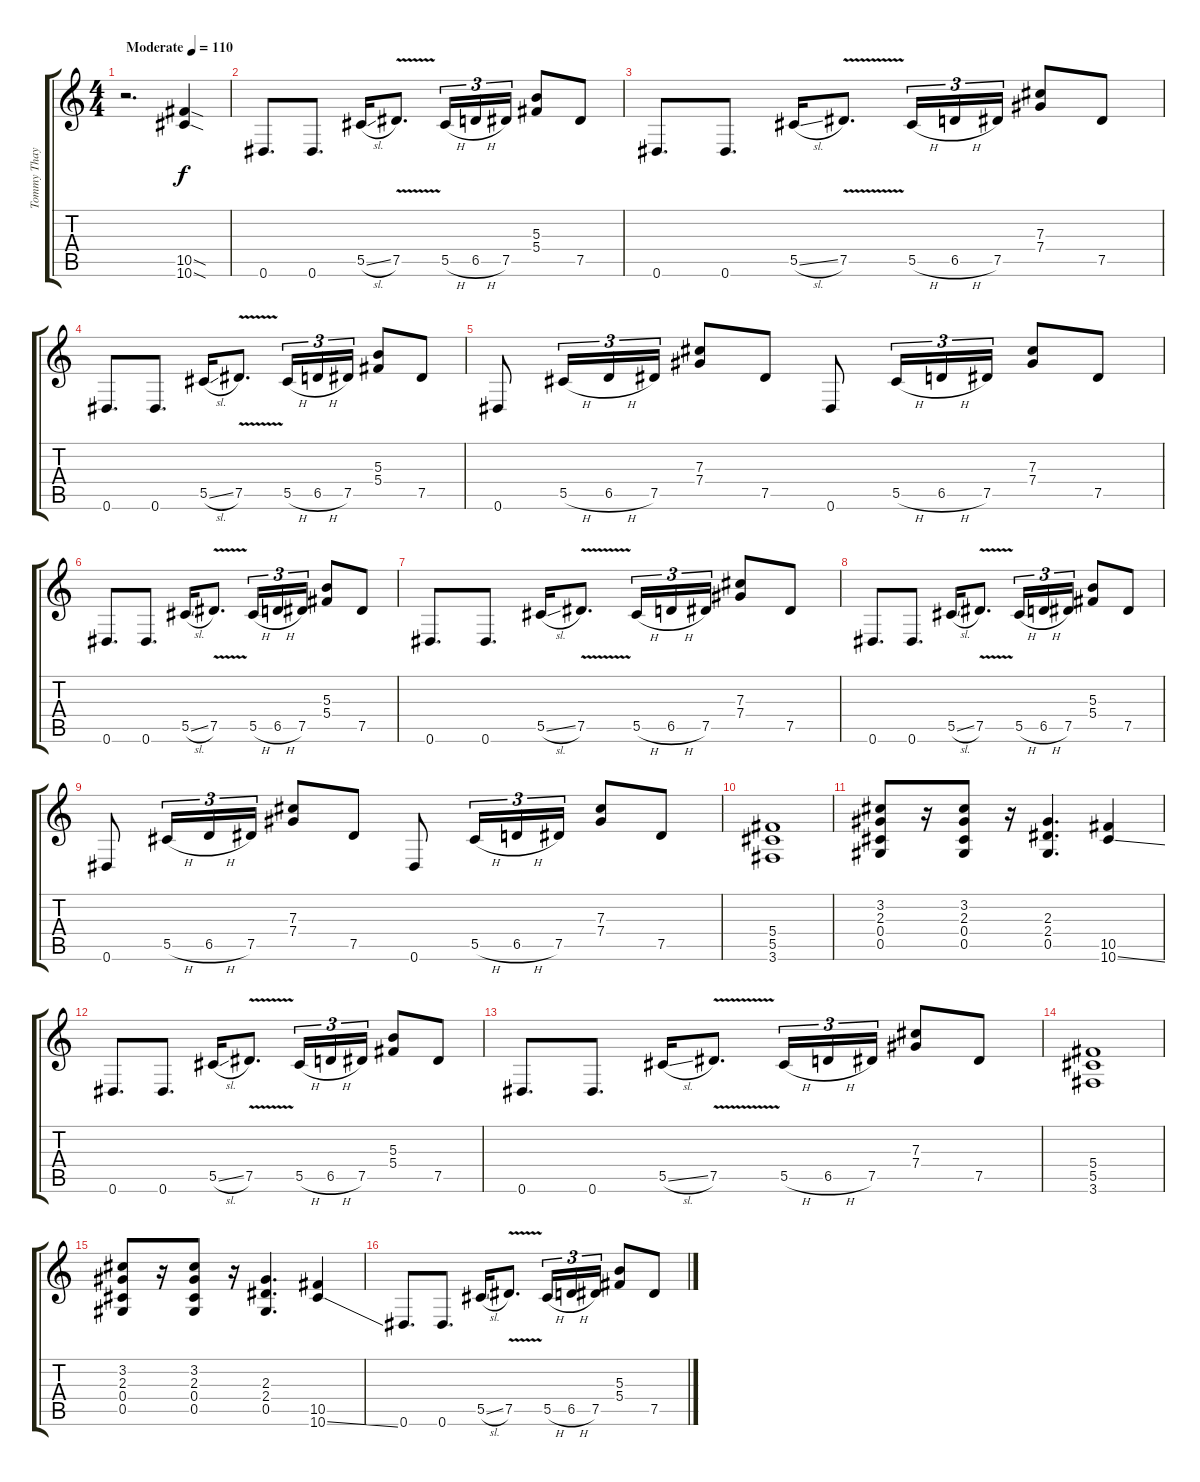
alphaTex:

\track ("Tommy Thayer" "Tommy Thay") {instrument distortionguitar}
\staff {score tabs}
\tuning (Eb4 Bb3 Gb3 Db3 Ab2 Eb2) {hide}
\ts (4 4)
\tempo (110 "Moderate")
\clef g2
\ks c
r.2{d dy f instrument distortionguitar} (10.5{sod} 10.6{sod}).4 |
0.6.8{d} 0.6.8{d} 5.5{sl}.16 7.5{v}.8{d} 5.5{h}.16{tu (3 2)} 6.5{h}.16{tu (3 2)} 7.5.16{tu (3 2)} (5.3 5.4).8 7.5.8 |
0.6.8{d} 0.6.8{d} 5.5{sl}.16 7.5{v}.8{d} 5.5{h}.16{tu (3 2)} 6.5{h}.16{tu (3 2)} 7.5.16{tu (3 2)} (7.3 7.4).8 7.5.8 |
0.6.8{d} 0.6.8{d} 5.5{sl}.16 7.5{v}.8{d} 5.5{h}.16{tu (3 2)} 6.5{h}.16{tu (3 2)} 7.5.16{tu (3 2)} (5.3 5.4).8 7.5.8 |
0.6.8 5.5{h}.16{tu (3 2)} 6.5{h}.16{tu (3 2)} 7.5.16{tu (3 2)} (7.3 7.4).8 7.5.8 0.6.8 5.5{h}.16{tu (3 2)} 6.5{h}.16{tu (3 2)} 7.5.16{tu (3 2)} (7.3 7.4).8 7.5.8 |
0.6.8{d} 0.6.8{d} 5.5{sl}.16 7.5{v}.8{d} 5.5{h}.16{tu (3 2)} 6.5{h}.16{tu (3 2)} 7.5.16{tu (3 2)} (5.3 5.4).8 7.5.8 |
0.6.8{d} 0.6.8{d} 5.5{sl}.16 7.5{v}.8{d} 5.5{h}.16{tu (3 2)} 6.5{h}.16{tu (3 2)} 7.5.16{tu (3 2)} (7.3 7.4).8 7.5.8 |
0.6.8{d} 0.6.8{d} 5.5{sl}.16 7.5{v}.8{d} 5.5{h}.16{tu (3 2)} 6.5{h}.16{tu (3 2)} 7.5.16{tu (3 2)} (5.3 5.4).8 7.5.8 |
0.6.8 5.5{h}.16{tu (3 2)} 6.5{h}.16{tu (3 2)} 7.5.16{tu (3 2)} (7.3 7.4).8 7.5.8 0.6.8 5.5{h}.16{tu (3 2)} 6.5{h}.16{tu (3 2)} 7.5.16{tu (3 2)} (7.3 7.4).8 7.5.8 |
(5.4 5.5 3.6).1 |
(3.2 2.3 0.4 0.5).8 r.16 (3.2 2.3 0.4 0.5).8 r.16 (2.3 2.4 0.5).4{d} (10.5 10.6{ss}).4 |
0.6.8{d} 0.6.8{d} 5.5{sl}.16 7.5{v}.8{d} 5.5{h}.16{tu (3 2)} 6.5{h}.16{tu (3 2)} 7.5.16{tu (3 2)} (5.3 5.4).8 7.5.8 |
0.6.8{d} 0.6.8{d} 5.5{sl}.16 7.5{v}.8{d} 5.5{h}.16{tu (3 2)} 6.5{h}.16{tu (3 2)} 7.5.16{tu (3 2)} (7.3 7.4).8 7.5.8 |
(5.4 5.5 3.6).1 |
(3.2 2.3 0.4 0.5).8 r.16 (3.2 2.3 0.4 0.5).8 r.16 (2.3 2.4 0.5).4{d} (10.5 10.6{ss}).4 |
0.6.8{d} 0.6.8{d} 5.5{sl}.16 7.5{v}.8{d} 5.5{h}.16{tu (3 2)} 6.5{h}.16{tu (3 2)} 7.5.16{tu (3 2)} (5.3 5.4).8 7.5.8
